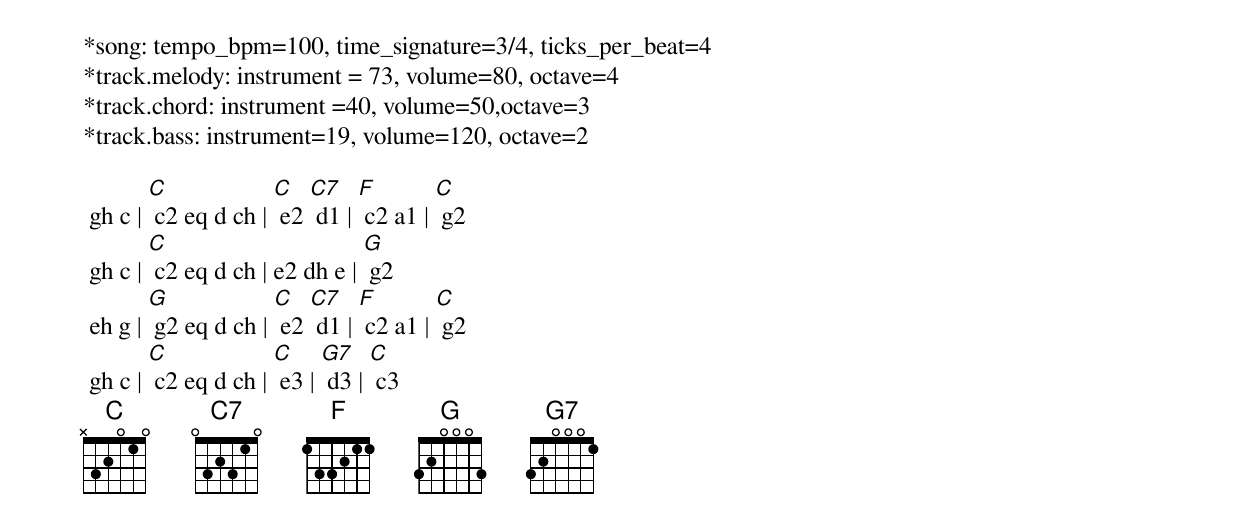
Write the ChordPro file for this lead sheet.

*song: tempo_bpm=100, time_signature=3/4, ticks_per_beat=4
*track.melody: instrument = 73, volume=80, octave=4
*track.chord: instrument =40, volume=50,octave=3
*track.bass: instrument=19, volume=120, octave=2

 gh c | [C] c2 eq d ch | [C] e2 [C7] d1 | [F] c2 a1 | [C] g2
 gh c | [C] c2 eq d ch | e2 dh e | [G] g2
 eh g | [G] g2 eq d ch | [C] e2 [C7] d1 | [F] c2 a1 | [C] g2
 gh c | [C] c2 eq d ch | [C] e3 | [G7] d3 | [C] c3
